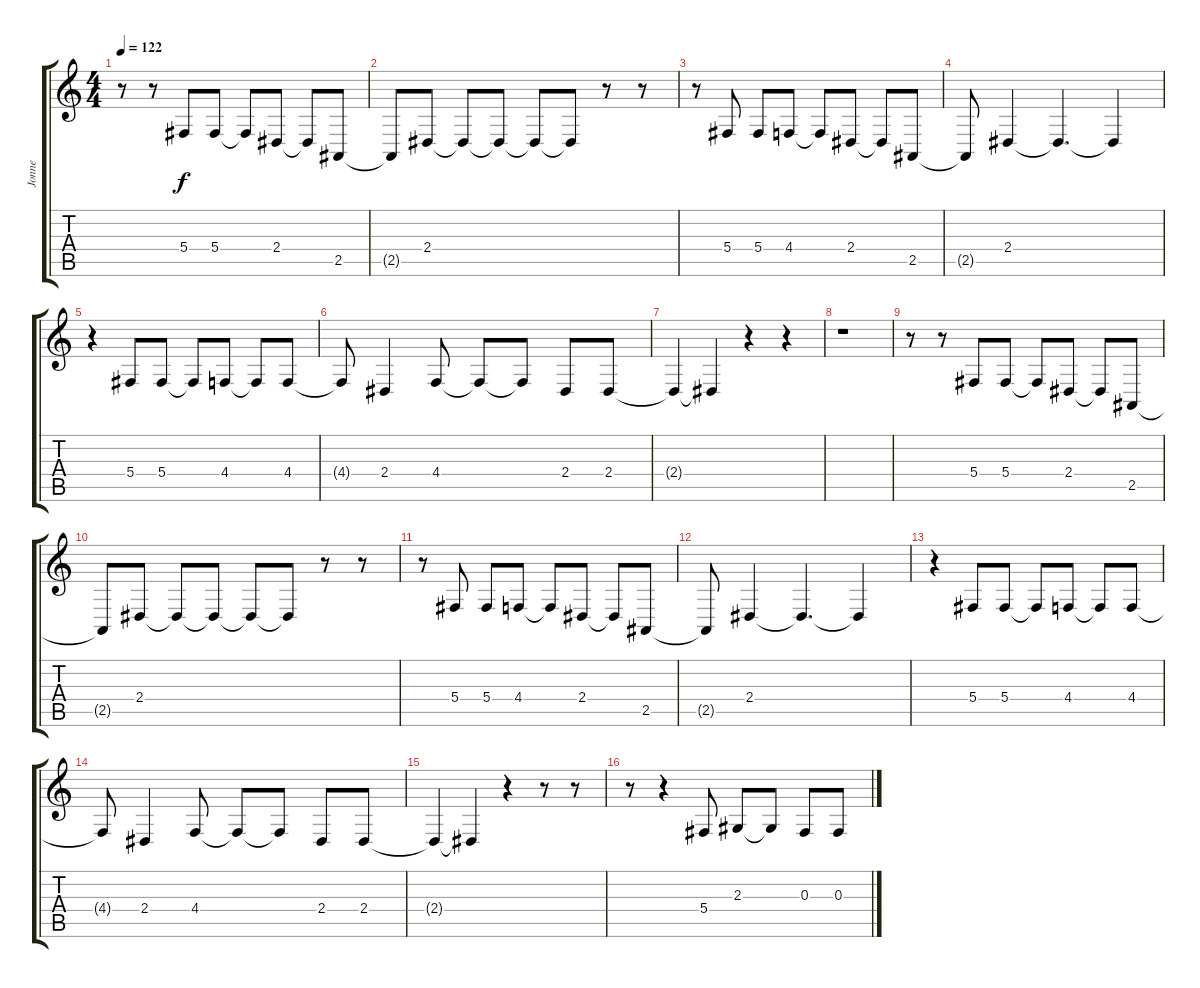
\track ("Jonne" "Jonne") {instrument lead2sawtooth}
\staff {score tabs}
\tuning (Eb4 Bb3 Gb3 Db3 Ab2 Eb2) {hide}
\ts (4 4)
\tempo 122
\clef g2
\ks c
r.8{dy f} r.8 5.4.8 5.4.8 5.4{t}.8 2.4.8 2.4{t}.8 2.5.8 |
2.5{t}.8 2.4.8 2.4{t}.8 2.4{t}.8 2.4{t}.8 2.4{t}.8 r.8 r.8 |
r.8 5.4.8 5.4.8 4.4.8 4.4{t}.8 2.4.8 2.4{t}.8 2.5.8 |
2.5{t}.8 2.4.4 2.4{t}.4{d} 2.4{t}.4 |
r.4 5.4.8 5.4.8 5.4{t}.8 4.4.8 4.4{t}.8 4.4.8 |
4.4{t}.8 2.4.4 4.4.8 4.4{t}.8 4.4{t}.8 2.4.8 2.4.8 |
2.4{t}.4 2.4{t}.4 r.4 r.4 |
r.1 |
r.8 r.8 5.4.8 5.4.8 5.4{t}.8 2.4.8 2.4{t}.8 2.5.8 |
2.5{t}.8 2.4.8 2.4{t}.8 2.4{t}.8 2.4{t}.8 2.4{t}.8 r.8 r.8 |
r.8 5.4.8 5.4.8 4.4.8 4.4{t}.8 2.4.8 2.4{t}.8 2.5.8 |
2.5{t}.8 2.4.4 2.4{t}.4{d} 2.4{t}.4 |
r.4 5.4.8 5.4.8 5.4{t}.8 4.4.8 4.4{t}.8 4.4.8 |
4.4{t}.8 2.4.4 4.4.8 4.4{t}.8 4.4{t}.8 2.4.8 2.4.8 |
2.4{t}.4 2.4{t}.4 r.4 r.8 r.8 |
r.8 r.4 5.4.8 2.3.8 2.3{t}.8 0.3.8 0.3.8
